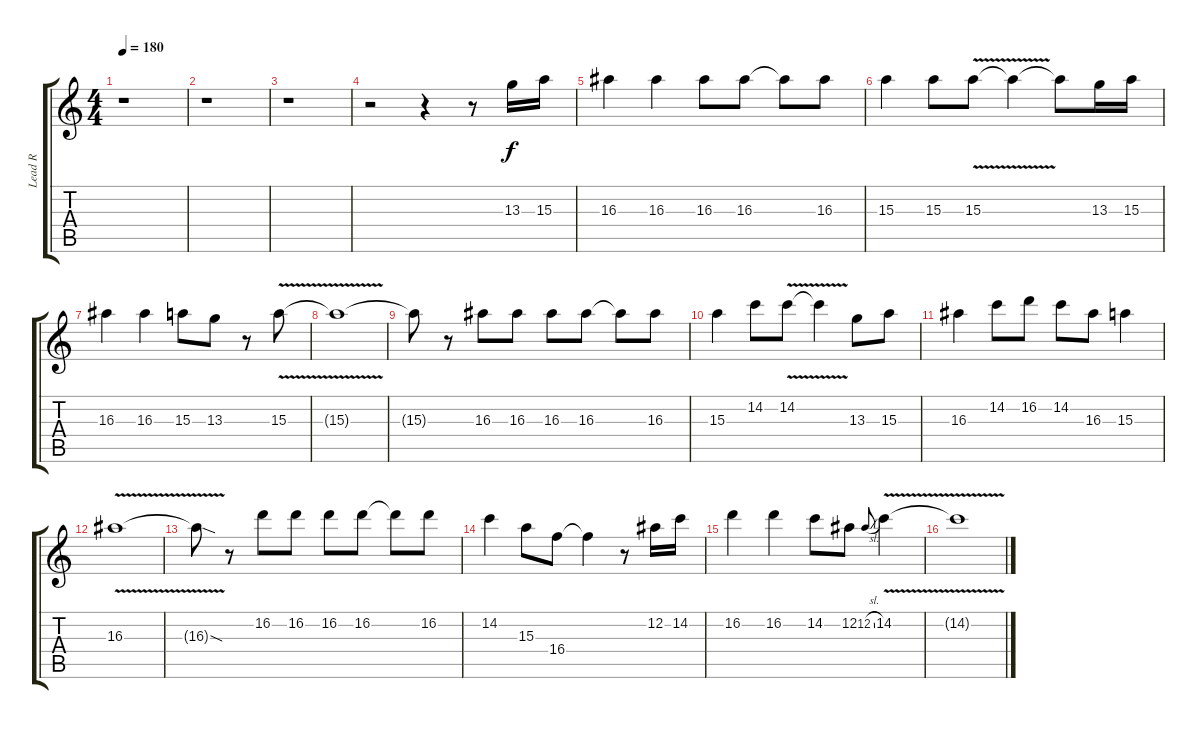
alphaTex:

\track ("Lead R" "Lead R") {instrument distortionguitar}
\staff {score tabs}
\tuning (Eb4 Bb3 Gb3 Db3 Ab2 Eb2) {hide}
\ts (4 4)
\tempo 180
\clef g2
\ks c
r.1{dy f} |
r.1 |
r.1 |
r.2 r.4 r.8 13.3.16 15.3.16 |
16.3.4 16.3.4 16.3.8 16.3.8 16.3{t}.8 16.3.8 |
15.3.4 15.3.8 15.3{v}.8 15.3{t}.4 15.3{t}.8 13.3.16 15.3.16 |
16.3.4 16.3.4 15.3.8 13.3.8 r.8 15.3{v}.8 |
15.3{t}.1 |
15.3{t}.8 r.8 16.3.8 16.3.8 16.3.8 16.3.8 16.3{t}.8 16.3.8 |
15.3.4 14.2.8 14.2{v}.8 14.2{t}.4 13.3.8 15.3.8 |
16.3.4 14.2.8 16.2.8 14.2.8 16.3.8 15.3.4 |
16.3{v}.1 |
16.3{sod t}.8 r.8 16.2.8 16.2.8 16.2.8 16.2.8 16.2{t}.8 16.2.8 |
14.2.4 15.3.8 16.4.8 16.4{t}.4 r.8 12.2.16 14.2.16 |
16.2.4 16.2.4 14.2.8 12.2.8 12.2{sl}.8{gr onbeat} 14.2{v}.4 |
14.2{t}.1
